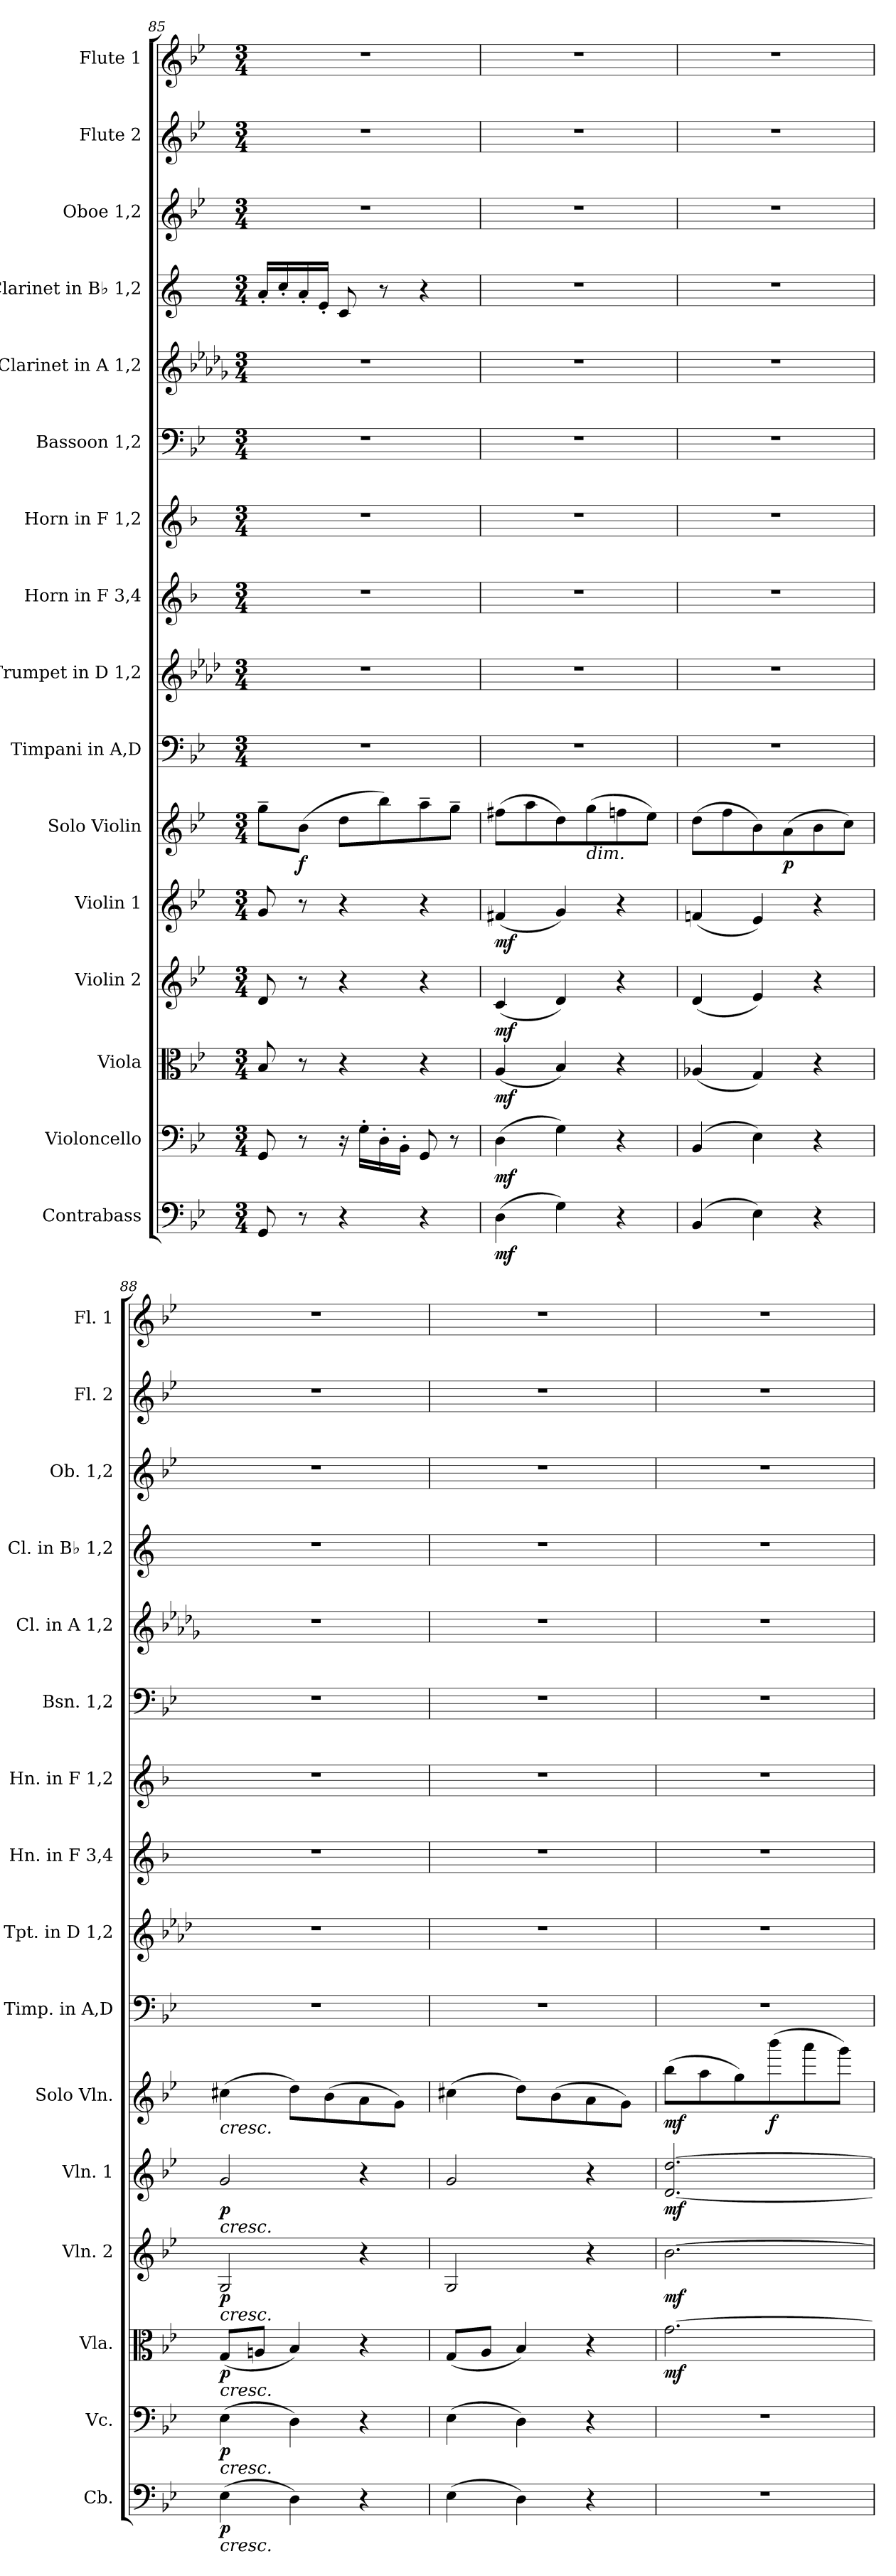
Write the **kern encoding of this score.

**kern	**dynam	**kern	**dynam	**kern	**dynam	**kern	**dynam	**kern	**dynam	**kern	**dynam	**kern	**kern	**kern	**kern	**kern	**kern	**kern	**kern	**kern	**kern
*part16	*part16	*part15	*part15	*part14	*part14	*part13	*part13	*part12	*part12	*part11	*part11	*part10	*part9	*part8	*part7	*part6	*part5	*part4	*part3	*part2	*part1
*staff16	*staff16	*staff15	*staff15	*staff14	*staff14	*staff13	*staff13	*staff12	*staff12	*staff11	*staff11	*staff10	*staff9	*staff8	*staff7	*staff6	*staff5	*staff4	*staff3	*staff2	*staff1
*I"Contrabass	*	*I"Violoncello	*	*I"Viola	*	*I"Violin 2	*	*I"Violin 1	*	*I"Solo Violin	*	*I"Timpani in A,D	*I"Trumpet in D 1,2	*I"Horn in F 3,4	*I"Horn in F 1,2	*I"Bassoon 1,2	*I"Clarinet in A 1,2	*I"Clarinet in B♭ 1,2	*I"Oboe 1,2	*I"Flute 2	*I"Flute 1
*I'Cb.	*	*I'Vc.	*	*I'Vla.	*	*I'Vln. 2	*	*I'Vln. 1	*	*I'Solo Vln.	*	*I'Timp. in A,D	*I'Tpt. in D 1,2	*I'Hn. in F 3,4	*I'Hn. in F 1,2	*I'Bsn. 1,2	*I'Cl. in A 1,2	*I'Cl. in B♭ 1,2	*I'Ob. 1,2	*I'Fl. 2	*I'Fl. 1
*clefF4	*	*clefF4	*	*clefC3	*	*clefG2	*	*clefG2	*	*clefG2	*	*clefF4	*clefG2	*clefG2	*clefG2	*clefF4	*clefG2	*clefG2	*clefG2	*clefG2	*clefG2
*ITrd7c12	*	*	*	*	*	*	*	*	*	*	*	*	*ITrd-1c-2	*ITrd4c7	*ITrd4c7	*	*ITrd2c3	*ITrd1c2	*	*	*
*k[b-e-]	*	*k[b-e-]	*	*k[b-e-]	*	*k[b-e-]	*	*k[b-e-]	*	*k[b-e-]	*	*k[b-e-]	*k[b-e-]	*k[b-e-]	*k[b-e-]	*k[b-e-]	*k[b-e-]	*k[b-e-]	*k[b-e-]	*k[b-e-]	*k[b-e-]
*M3/4	*	*M3/4	*	*M3/4	*	*M3/4	*	*M3/4	*	*M3/4	*	*M3/4	*M3/4	*M3/4	*M3/4	*M3/4	*M3/4	*M3/4	*M3/4	*M3/4	*M3/4
=85	=85	=85	=85	=85	=85	=85	=85	=85	=85	=85	=85	=85	=85	=85	=85	=85	=85	=85	=85	=85	=85
8GGG/	.	8GG/	.	8B-/	.	8d/	.	8g/	.	8gg~\L	.	2.r	2.r	2.r	2.r	2.r	2.r	16g'/LL	2.r	2.r	2.r
.	.	.	.	.	.	.	.	.	.	.	.	.	.	.	.	.	.	16b-'/	.	.	.
!	!	!	!	!	!	!	!	!	!	!	!LO:DY:b	!	!	!	!	!	!	!	!	!	!
8r	.	8r	.	8r	.	8r	.	8r	.	(>8b-\J	f	.	.	.	.	.	.	16g'/	.	.	.
.	.	.	.	.	.	.	.	.	.	.	.	.	.	.	.	.	.	16d'/JJ	.	.	.
4r	.	16r	.	4r	.	4r	.	4r	.	8dd\L	.	.	.	.	.	.	.	8B-/	.	.	.
.	.	16G'\LL	.	.	.	.	.	.	.	.	.	.	.	.	.	.	.	.	.	.	.
.	.	16D'\	.	.	.	.	.	.	.	8bb-\)	.	.	.	.	.	.	.	8r	.	.	.
.	.	16BB-'\JJ	.	.	.	.	.	.	.	.	.	.	.	.	.	.	.	.	.	.	.
4r	.	8GG/	.	4r	.	4r	.	4r	.	8aa~\	.	.	.	.	.	.	.	4r	.	.	.
.	.	8r	.	.	.	.	.	.	.	8gg~\J	.	.	.	.	.	.	.	.	.	.	.
=86	=86	=86	=86	=86	=86	=86	=86	=86	=86	=86	=86	=86	=86	=86	=86	=86	=86	=86	=86	=86	=86
!	!LO:DY:b	!	!LO:DY:b	!	!LO:DY:b	!	!LO:DY:b	!	!LO:DY:b	!	!	!	!	!	!	!	!	!	!	!	!
(>4DD\	mf	(>4D\	mf	(<4A/	mf	(<4c/	mf	(<4f#X/	mf	(>8ff#X\L	.	2.r	2.r	2.r	2.r	2.r	2.r	2.r	2.r	2.r	2.r
.	.	.	.	.	.	.	.	.	.	8aa\	.	.	.	.	.	.	.	.	.	.	.
4GG\)	.	4G\)	.	4B-/)	.	4d/)	.	4g/)	.	8dd\)	.	.	.	.	.	.	.	.	.	.	.
!	!	!	!	!	!	!	!	!	!	!LO:TX:b:i:t=dim.	!	!	!	!	!	!	!	!	!	!	!
.	.	.	.	.	.	.	.	.	.	(>8gg\	.	.	.	.	.	.	.	.	.	.	.
4r	.	4r	.	4r	.	4r	.	4r	.	8ffn\	.	.	.	.	.	.	.	.	.	.	.
.	.	.	.	.	.	.	.	.	.	8ee-\J)	.	.	.	.	.	.	.	.	.	.	.
!!LO:PB:g=z
=87	=87	=87	=87	=87	=87	=87	=87	=87	=87	=87	=87	=87	=87	=87	=87	=87	=87	=87	=87	=87	=87
(>4BBB-/	.	(>4BB-/	.	(<4A-X/	.	(<4d/	.	(<4fn/	.	(>8dd\L	.	2.r	2.r	2.r	2.r	2.r	2.r	2.r	2.r	2.r	2.r
.	.	.	.	.	.	.	.	.	.	8ff\	.	.	.	.	.	.	.	.	.	.	.
4EE-\)	.	4E-\)	.	4G/)	.	4e-/)	.	4e-/)	.	8b-\)	.	.	.	.	.	.	.	.	.	.	.
!	!	!	!	!	!	!	!	!	!	!	!LO:DY:b	!	!	!	!	!	!	!	!	!	!
.	.	.	.	.	.	.	.	.	.	(>8a\	p	.	.	.	.	.	.	.	.	.	.
4r	.	4r	.	4r	.	4r	.	4r	.	8b-\	.	.	.	.	.	.	.	.	.	.	.
.	.	.	.	.	.	.	.	.	.	8cc\J)	.	.	.	.	.	.	.	.	.	.	.
!!LO:LB:g=z
=88	=88	=88	=88	=88	=88	=88	=88	=88	=88	=88	=88	=88	=88	=88	=88	=88	=88	=88	=88	=88	=88
!	!	!	!	!	!	!	!	!	!	!LO:TX:b:i:t=cresc.	!	!	!	!	!	!	!	!	!	!	!
!	!	!	!	!	!	!	!	!LO:TX:b:i:t=cresc.	!	!	!	!	!	!	!	!	!	!	!	!	!
!	!	!	!	!	!	!LO:TX:b:i:t=cresc.	!	!	!	!	!	!	!	!	!	!	!	!	!	!	!
!	!	!	!	!LO:TX:b:i:t=cresc.	!	!	!	!	!	!	!	!	!	!	!	!	!	!	!	!	!
!	!	!LO:TX:b:i:t=cresc.	!	!	!	!	!	!	!	!	!	!	!	!	!	!	!	!	!	!	!
!LO:TX:b:i:t=cresc.	!	!	!	!	!	!	!	!	!	!	!	!	!	!	!	!	!	!	!	!	!
!	!LO:DY:b	!	!LO:DY:b	!	!LO:DY:b	!	!LO:DY:b	!	!LO:DY:b	!	!	!	!	!	!	!	!	!	!	!	!
(>4EE-\	p	(>4E-\	p	(<8G/L	p	2G/	p	2g/	p	(>4cc#X\	.	2.r	2.r	2.r	2.r	2.r	2.r	2.r	2.r	2.r	2.r
.	.	.	.	8An/J	.	.	.	.	.	.	.	.	.	.	.	.	.	.	.	.	.
4DD\)	.	4D\)	.	4B-/)	.	.	.	.	.	8dd\L)	.	.	.	.	.	.	.	.	.	.	.
.	.	.	.	.	.	.	.	.	.	(>8b-\	.	.	.	.	.	.	.	.	.	.	.
4r	.	4r	.	4r	.	4r	.	4r	.	8a\	.	.	.	.	.	.	.	.	.	.	.
.	.	.	.	.	.	.	.	.	.	8g\J)	.	.	.	.	.	.	.	.	.	.	.
=89	=89	=89	=89	=89	=89	=89	=89	=89	=89	=89	=89	=89	=89	=89	=89	=89	=89	=89	=89	=89	=89
(>4EE-\	.	(>4E-\	.	(<8G/L	.	2G/	.	2g/	.	(>4cc#X\	.	2.r	2.r	2.r	2.r	2.r	2.r	2.r	2.r	2.r	2.r
.	.	.	.	8A/J	.	.	.	.	.	.	.	.	.	.	.	.	.	.	.	.	.
4DD\)	.	4D\)	.	4B-/)	.	.	.	.	.	8dd\L)	.	.	.	.	.	.	.	.	.	.	.
.	.	.	.	.	.	.	.	.	.	(>8b-\	.	.	.	.	.	.	.	.	.	.	.
4r	.	4r	.	4r	.	4r	.	4r	.	8a\	.	.	.	.	.	.	.	.	.	.	.
.	.	.	.	.	.	.	.	.	.	8g\J)	.	.	.	.	.	.	.	.	.	.	.
=90	=90	=90	=90	=90	=90	=90	=90	=90	=90	=90	=90	=90	=90	=90	=90	=90	=90	=90	=90	=90	=90
*	*	*	*	*	*	*	*	*	*	*	*	*	*	*	*	*	*	*	*	*	*MM63
!	!	!	!	!	!LO:DY:b	!	!LO:DY:b	!	!LO:DY:b	!	!LO:DY:b	!	!	!	!	!	!	!	!	!	!
*	*	*	*	*	*	*	*	*	*	*	*	*	*	*	*	*	*	*	*	*	*^
2.r	.	2.r	.	[2.g\	mf	[2.b-\	mf	[2.d/ [2.dd/	mf	(>8bb-\L	mf	2.r	2.r	2.r	2.r	2.r	2.r	2.r	2.r	2.r	2.r	4.ryy
.	.	.	.	.	.	.	.	.	.	8aa\	.	.	.	.	.	.	.	.	.	.	.	.
.	.	.	.	.	.	.	.	.	.	8gg\)	.	.	.	.	.	.	.	.	.	.	.	.
*	*	*	*	*	*	*	*	*	*	*	*	*	*	*	*	*	*	*	*	*	*MM60	*
!	!	!	!	!	!	!	!	!	!	!	!LO:DY:b	!	!	!	!	!	!	!	!	!	!	!
.	.	.	.	.	.	.	.	.	.	(>8bbb-\	f	.	.	.	.	.	.	.	.	.	.	4.ryy
.	.	.	.	.	.	.	.	.	.	8aaa\	.	.	.	.	.	.	.	.	.	.	.	.
.	.	.	.	.	.	.	.	.	.	8ggg\J)	.	.	.	.	.	.	.	.	.	.	.	.
*	*	*	*	*	*	*	*	*	*	*	*	*	*	*	*	*	*	*	*	*	*v	*v
=	=	=	=	=	=	=	=	=	=	=	=	=	=	=	=	=	=	=	=	=	=
*-	*-	*-	*-	*-	*-	*-	*-	*-	*-	*-	*-	*-	*-	*-	*-	*-	*-	*-	*-	*-	*-
